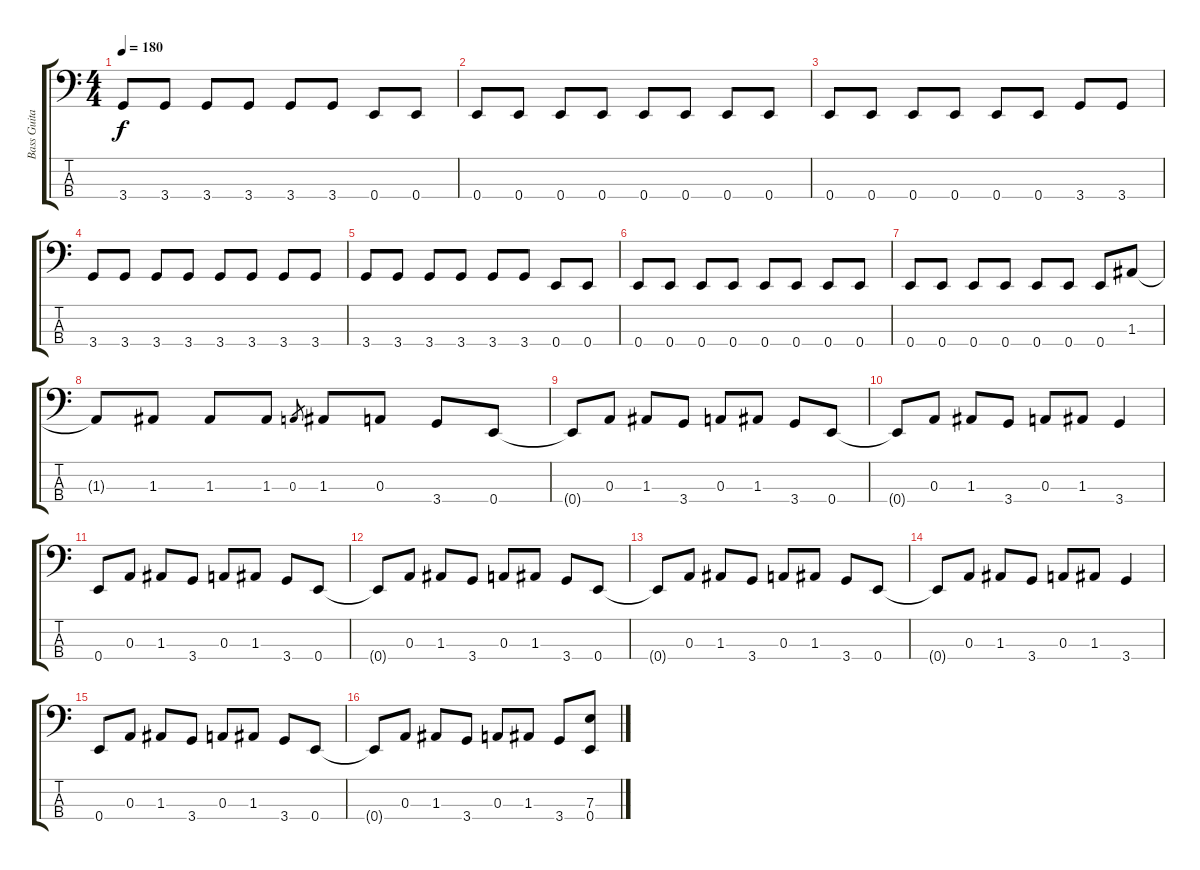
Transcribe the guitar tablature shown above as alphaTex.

\track ("Bass Guitar - Jason" "Bass Guita") {instrument electricbasspick}
\staff {score tabs}
\tuning (G2 D2 A1 E1) {hide}
\ts (4 4)
\tempo 180
\clef f4
\ks c
3.4.8{dy f} 3.4.8 3.4.8 3.4.8 3.4.8 3.4.8 0.4.8 0.4.8 |
0.4.8 0.4.8 0.4.8 0.4.8 0.4.8 0.4.8 0.4.8 0.4.8 |
0.4.8 0.4.8 0.4.8 0.4.8 0.4.8 0.4.8 3.4.8 3.4.8 |
3.4.8 3.4.8 3.4.8 3.4.8 3.4.8 3.4.8 3.4.8 3.4.8 |
3.4.8 3.4.8 3.4.8 3.4.8 3.4.8 3.4.8 0.4.8 0.4.8 |
0.4.8 0.4.8 0.4.8 0.4.8 0.4.8 0.4.8 0.4.8 0.4.8 |
0.4.8 0.4.8 0.4.8 0.4.8 0.4.8 0.4.8 0.4.8 1.3.8 |
1.3{t}.8 1.3.8 1.3.8 1.3.8 0.3.8{gr} 1.3.8 0.3.8 3.4.8 0.4.8 |
0.4{t}.8 0.3.8 1.3.8 3.4.8 0.3.8 1.3.8 3.4.8 0.4.8 |
0.4{t}.8 0.3.8 1.3.8 3.4.8 0.3.8 1.3.8 3.4.4 |
0.4.8 0.3.8 1.3.8 3.4.8 0.3.8 1.3.8 3.4.8 0.4.8 |
0.4{t}.8 0.3.8 1.3.8 3.4.8 0.3.8 1.3.8 3.4.8 0.4.8 |
0.4{t}.8 0.3.8 1.3.8 3.4.8 0.3.8 1.3.8 3.4.8 0.4.8 |
0.4{t}.8 0.3.8 1.3.8 3.4.8 0.3.8 1.3.8 3.4.4 |
0.4.8 0.3.8 1.3.8 3.4.8 0.3.8 1.3.8 3.4.8 0.4.8 |
0.4{t}.8 0.3.8 1.3.8 3.4.8 0.3.8 1.3.8 3.4.8 (7.3 0.4).8
